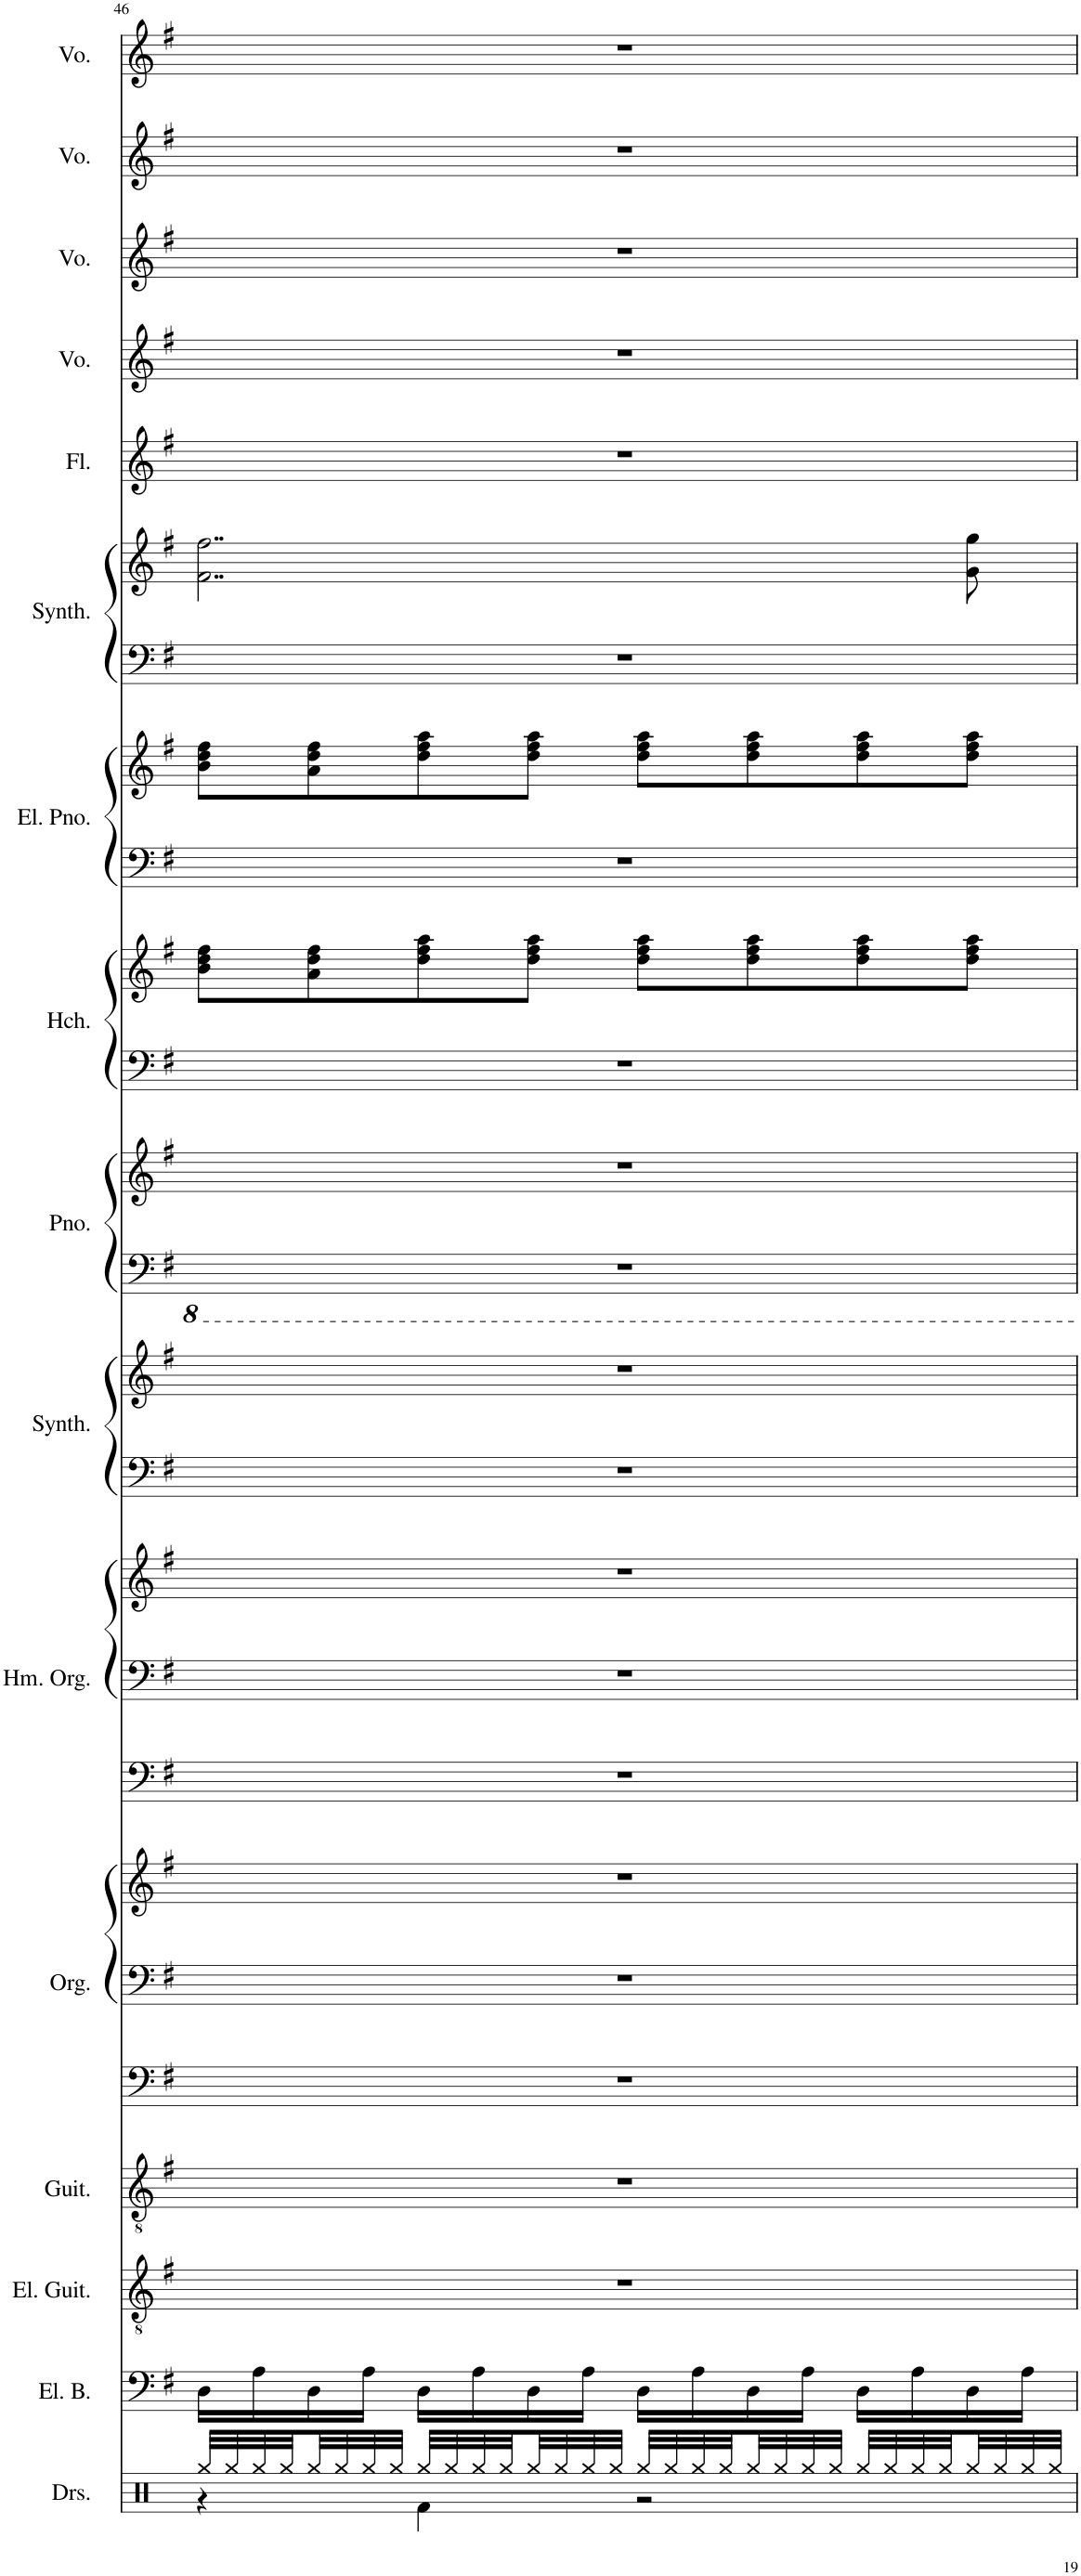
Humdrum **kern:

**kern	**kern	**kern	**kern	**kern	**kern	**kern	**kern	**kern	**kern	**kern	**kern	**kern	**kern	**kern	**kern	**kern	**kern	**kern	**kern	**kern	**kern	**kern	**kern	**kern
*part16	*part15	*part14	*part13	*part12	*part12	*part12	*part11	*part11	*part11	*part10	*part10	*part9	*part9	*part8	*part8	*part7	*part7	*part6	*part6	*part5	*part4	*part3	*part2	*part1
*staff25	*staff24	*staff23	*staff22	*staff21	*staff20	*staff19	*staff18	*staff17	*staff16	*staff15	*staff14	*staff13	*staff12	*staff11	*staff10	*staff9	*staff8	*staff7	*staff6	*staff5	*staff4	*staff3	*staff2	*staff1
*I"Drumset	*I"Electric Bass	*I"Electric Guitar	*I"Acoustic Guitar	*I"Organ	*	*	*I"Hammond Organ	*	*	*I"Sine Synthesizer	*	*I"Piano	*	*I"Harpsichord	*	*I"Electric Piano	*	*I"String Synthesizer	*	*I"Flute	*I"Voice	*I"Voice	*I"Voice	*I"Voice
*I'Drs.	*I'El. B.	*I'El. Guit.	*I'Guit.	*I'Org.	*	*	*I'Hm. Org.	*	*	*I'Synth.	*	*I'Pno.	*	*I'Hch.	*	*I'El. Pno.	*	*I'Synth.	*	*I'Fl.	*I'Vo.	*I'Vo.	*I'Vo.	*I'Vo.
!!LO:PB:g=z
*clefX	*clefF4	*clefGv2	*clefGv2	*clefF4	*clefF4	*clefG2	*clefF4	*clefF4	*clefG2	*clefF4	*clefG2	*clefF4	*clefG2	*clefF4	*clefG2	*clefF4	*clefG2	*clefF4	*clefG2	*clefG2	*clefG2	*clefG2	*clefG2	*clefG2
*	*Trd7c12	*	*	*	*	*	*	*	*	*	*	*	*	*	*	*	*	*	*	*	*	*	*	*
*k[]	*k[f#]	*k[f#]	*k[f#]	*k[f#]	*k[f#]	*k[f#]	*k[f#]	*k[f#]	*k[f#]	*k[f#]	*k[f#]	*k[f#]	*k[f#]	*k[f#]	*k[f#]	*k[f#]	*k[f#]	*k[f#]	*k[f#]	*k[f#]	*k[f#]	*k[f#]	*k[f#]	*k[f#]
*M4/4	*M4/4	*M4/4	*M4/4	*M4/4	*M4/4	*M4/4	*M4/4	*M4/4	*M4/4	*M4/4	*M4/4	*M4/4	*M4/4	*M4/4	*M4/4	*M4/4	*M4/4	*M4/4	*M4/4	*M4/4	*M4/4	*M4/4	*M4/4	*M4/4
=46	=46	=46	=46	=46	=46	=46	=46	=46	=46	=46	=46	=46	=46	=46	=46	=46	=46	=46	=46	=46	=46	=46	=46	=46
*^	*	*	*	*	*	*	*	*	*	*	*	*	*	*	*	*	*	*	*	*	*	*	*	*
32Rgg/LLL	4r	16D\LL	1r	1r	1r	1r	1r	1r	1r	1r	1r	1r	1r	1r	1r	8b\ 8dd\ 8ff#\L	1r	8b\ 8dd\ 8ff#\L	1r	2..f#\ 2..ff#\	1r	1r	1r	1r	1r
32Rgg/	.	.	.	.	.	.	.	.	.	.	.	.	.	.	.	.	.	.	.	.	.	.	.	.	.
32Rgg/	.	16A\	.	.	.	.	.	.	.	.	.	.	.	.	.	.	.	.	.	.	.	.	.	.	.
32Rgg/	.	.	.	.	.	.	.	.	.	.	.	.	.	.	.	.	.	.	.	.	.	.	.	.	.
32Rgg/	.	16D\	.	.	.	.	.	.	.	.	.	.	.	.	.	8a\ 8dd\ 8ff#\	.	8a\ 8dd\ 8ff#\	.	.	.	.	.	.	.
32Rgg/	.	.	.	.	.	.	.	.	.	.	.	.	.	.	.	.	.	.	.	.	.	.	.	.	.
32Rgg/	.	16A\JJ	.	.	.	.	.	.	.	.	.	.	.	.	.	.	.	.	.	.	.	.	.	.	.
32Rgg/JJJ	.	.	.	.	.	.	.	.	.	.	.	.	.	.	.	.	.	.	.	.	.	.	.	.	.
32Rgg/LLL	4Rf\	16D\LL	.	.	.	.	.	.	.	.	.	.	.	.	.	8dd\ 8ff#\ 8aa\	.	8dd\ 8ff#\ 8aa\	.	.	.	.	.	.	.
32Rgg/	.	.	.	.	.	.	.	.	.	.	.	.	.	.	.	.	.	.	.	.	.	.	.	.	.
32Rgg/	.	16A\	.	.	.	.	.	.	.	.	.	.	.	.	.	.	.	.	.	.	.	.	.	.	.
32Rgg/	.	.	.	.	.	.	.	.	.	.	.	.	.	.	.	.	.	.	.	.	.	.	.	.	.
32Rgg/	.	16D\	.	.	.	.	.	.	.	.	.	.	.	.	.	8dd\ 8ff#\ 8aa\J	.	8dd\ 8ff#\ 8aa\J	.	.	.	.	.	.	.
32Rgg/	.	.	.	.	.	.	.	.	.	.	.	.	.	.	.	.	.	.	.	.	.	.	.	.	.
32Rgg/	.	16A\JJ	.	.	.	.	.	.	.	.	.	.	.	.	.	.	.	.	.	.	.	.	.	.	.
32Rgg/JJJ	.	.	.	.	.	.	.	.	.	.	.	.	.	.	.	.	.	.	.	.	.	.	.	.	.
32Rgg/LLL	2r	16D\LL	.	.	.	.	.	.	.	.	.	.	.	.	.	8dd\ 8ff#\ 8aa\L	.	8dd\ 8ff#\ 8aa\L	.	.	.	.	.	.	.
32Rgg/	.	.	.	.	.	.	.	.	.	.	.	.	.	.	.	.	.	.	.	.	.	.	.	.	.
32Rgg/	.	16A\	.	.	.	.	.	.	.	.	.	.	.	.	.	.	.	.	.	.	.	.	.	.	.
32Rgg/	.	.	.	.	.	.	.	.	.	.	.	.	.	.	.	.	.	.	.	.	.	.	.	.	.
32Rgg/	.	16D\	.	.	.	.	.	.	.	.	.	.	.	.	.	8dd\ 8ff#\ 8aa\	.	8dd\ 8ff#\ 8aa\	.	.	.	.	.	.	.
32Rgg/	.	.	.	.	.	.	.	.	.	.	.	.	.	.	.	.	.	.	.	.	.	.	.	.	.
32Rgg/	.	16A\JJ	.	.	.	.	.	.	.	.	.	.	.	.	.	.	.	.	.	.	.	.	.	.	.
32Rgg/JJJ	.	.	.	.	.	.	.	.	.	.	.	.	.	.	.	.	.	.	.	.	.	.	.	.	.
32Rgg/LLL	.	16D\LL	.	.	.	.	.	.	.	.	.	.	.	.	.	8dd\ 8ff#\ 8aa\	.	8dd\ 8ff#\ 8aa\	.	.	.	.	.	.	.
32Rgg/	.	.	.	.	.	.	.	.	.	.	.	.	.	.	.	.	.	.	.	.	.	.	.	.	.
32Rgg/	.	16A\	.	.	.	.	.	.	.	.	.	.	.	.	.	.	.	.	.	.	.	.	.	.	.
32Rgg/	.	.	.	.	.	.	.	.	.	.	.	.	.	.	.	.	.	.	.	.	.	.	.	.	.
32Rgg/	.	16D\	.	.	.	.	.	.	.	.	.	.	.	.	.	8dd\ 8ff#\ 8aa\J	.	8dd\ 8ff#\ 8aa\J	.	8g\ 8gg\	.	.	.	.	.
32Rgg/	.	.	.	.	.	.	.	.	.	.	.	.	.	.	.	.	.	.	.	.	.	.	.	.	.
32Rgg/	.	16A\JJ	.	.	.	.	.	.	.	.	.	.	.	.	.	.	.	.	.	.	.	.	.	.	.
32Rgg/JJJ	.	.	.	.	.	.	.	.	.	.	.	.	.	.	.	.	.	.	.	.	.	.	.	.	.
*v	*v	*	*	*	*	*	*	*	*	*	*	*	*	*	*	*	*	*	*	*	*	*	*	*	*
=	=	=	=	=	=	=	=	=	=	=	=	=	=	=	=	=	=	=	=	=	=	=	=	=
*-	*-	*-	*-	*-	*-	*-	*-	*-	*-	*-	*-	*-	*-	*-	*-	*-	*-	*-	*-	*-	*-	*-	*-	*-
